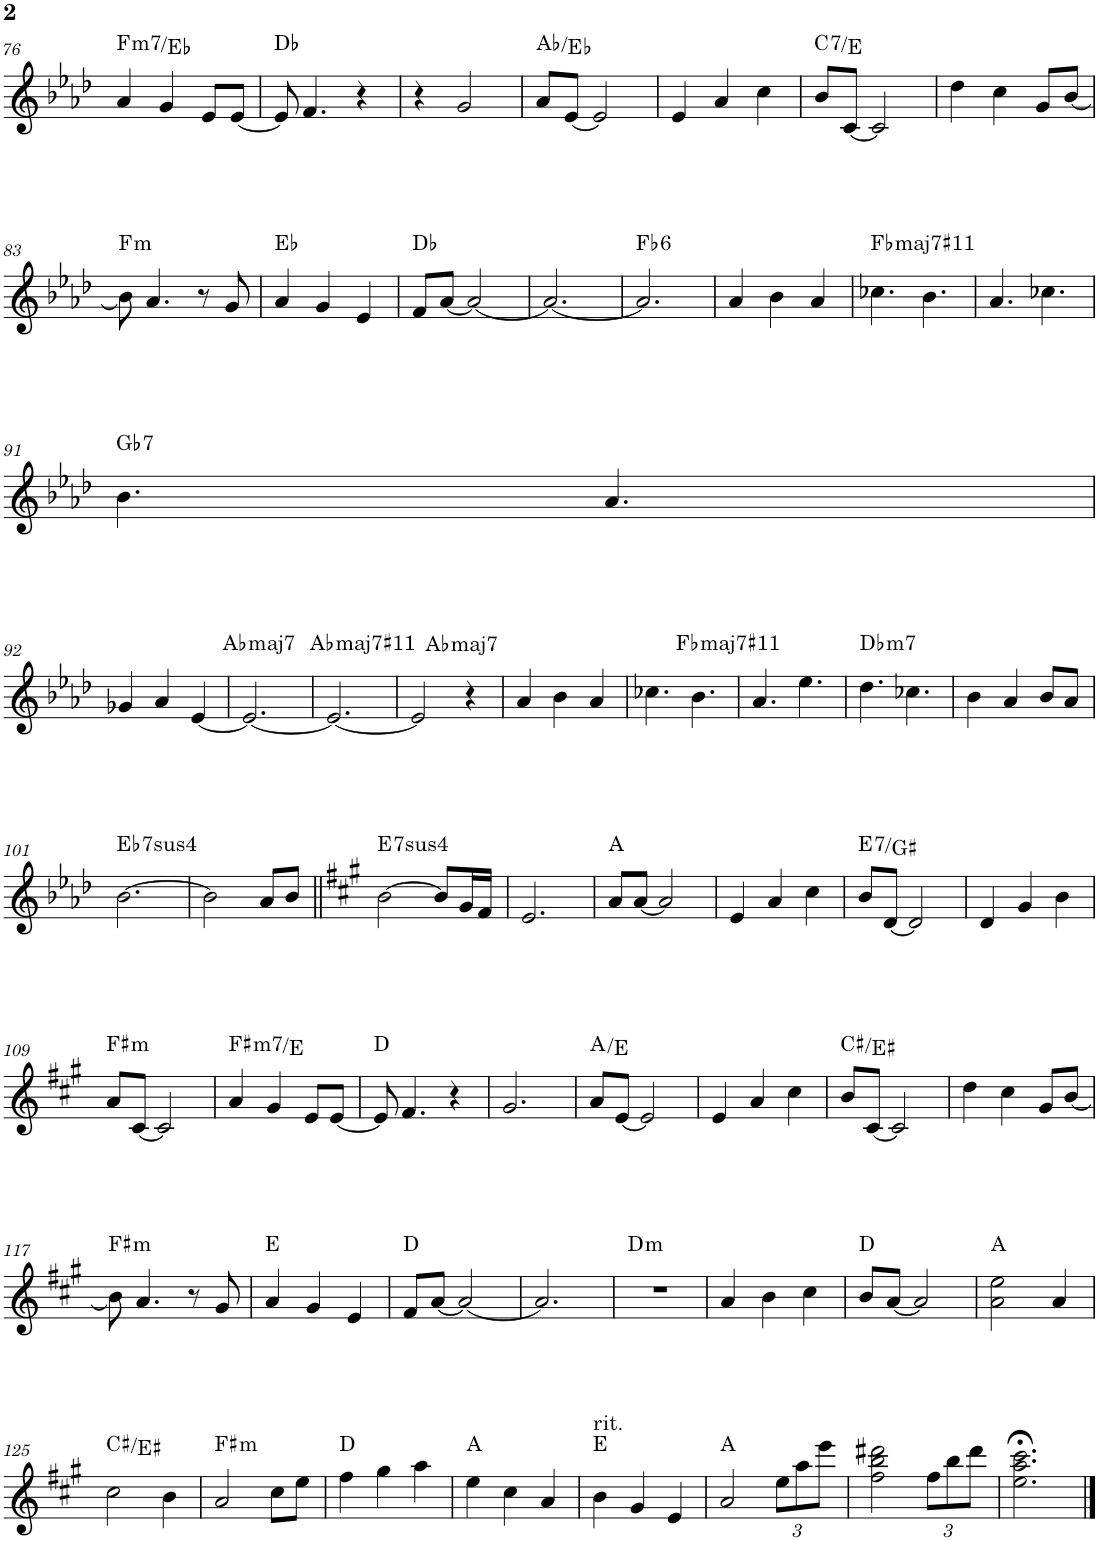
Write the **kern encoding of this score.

**kern	**harte
*part1	*part1
*staff1	*
*I"P1	*
!!LO:PB:g=z
*clefG2	*
*k[b-e-a-d-]	*
*f:	*
*M3/4	*
=76	=76
!	!LO:H:kt=m7
4a-/	F:min7/b7
4g/	.
8e-/L	.
[<8e-/J	.
=77	=77
8e-/]	Db:maj
4.f/	.
4r	.
=78	=78
4r	.
2g/	.
=79	=79
8a-/L	Ab:maj/5
[<8e-/J	.
2e-/]	.
=80	=80
4e-/	.
4a-/	.
4cc\	.
=81	=81
!	!LO:H:kt=7
8b-/L	C:7/3
[<8c/J	.
2c/]	.
=82	=82
4dd-\	.
4cc\	.
8g/L	.
[<8b-/J	.
!!LO:LB:g=z
=83	=83
!	!LO:H:kt=m
8b-\]	F:min
4.a-/	.
8r	.
8g/	.
=84	=84
4a-/	Eb:maj
4g/	.
4e-/	.
=85	=85
8f/L	Db:maj
[<8a-/J	.
2a-/_	.
=86	=86
2.a-/_	.
=87	=87
!	!LO:H:kt=6
2.a-/]	Fb:maj6
=88	=88
4a-/	.
4b-\	.
4a-/	.
=89	=89
!	!LO:H:kt=maj7
4.cc-X\	Fb:maj7(#11)
4.b-\	.
=90	=90
4.a-/	.
4.cc-X\	.
!!LO:LB:g=z
=91	=91
!	!LO:H:kt=7
4.b-\	Gb:7
4.a-/	.
!!LO:LB:g=z
=92	=92
4g-X/	.
4a-/	.
[<4e-/	.
=93	=93
!	!LO:H:kt=maj7
2.e-/_	Ab:maj7
=94	=94
!	!LO:H:kt=maj7
2.e-/_	Ab:maj7(#11)
=95	=95
!	!LO:H:kt=maj7
2e-/]	Ab:maj7
4r	.
=96	=96
4a-/	.
4b-\	.
4a-/	.
=97	=97
*^	*
4.cc-X\	4ryy	.
!	!	!LO:H:kt=maj7
.	2ryy	Fb:maj7(#11)
4.b-\	.	.
*v	*v	*
=98	=98
4.a-/	.
4.ee-\	.
=99	=99
!	!LO:H:kt=m7
4.dd-\	Db:min7
4.cc-X\	.
=100	=100
4b-\	.
4a-/	.
8b-/L	.
8a-/J	.
!!LO:LB:g=z
=101	=101
!	!LO:H:kt=74
[>2.b-\	Eb:sus4(7)
=102	=102
2b-\]	.
8a-/L	.
8b-/J	.
=103||	=103||
*k[f#c#g#]	*
*f#:	*
!	!LO:H:kt=74
[>2b\	E:sus4(7)
8b/L]	.
16g#/L	.
16f#/JJ	.
=104	=104
2.e/	.
=105	=105
8a/L	A:maj
[<8a/J	.
2a/]	.
=106	=106
4e/	.
4a/	.
4cc#\	.
=107	=107
!	!LO:H:kt=7
8b/L	E:7/3
[<8d/J	.
2d/]	.
=108	=108
4d/	.
4g#/	.
4b\	.
!!LO:LB:g=z
=109	=109
!	!LO:H:kt=m
8a/L	F#:min
[<8c#/J	.
2c#/]	.
=110	=110
!	!LO:H:kt=m7
4a/	F#:min7/b7
4g#/	.
8e/L	.
[<8e/J	.
=111	=111
8e/]	D:maj
4.f#/	.
4r	.
=112	=112
2.g#/	.
=113	=113
8a/L	A:maj/5
[<8e/J	.
2e/]	.
=114	=114
4e/	.
4a/	.
4cc#\	.
=115	=115
8b/L	C#:maj/3
[<8c#/J	.
2c#/]	.
=116	=116
4dd\	.
4cc#\	.
8g#/L	.
[<8b/J	.
!!LO:LB:g=z
=117	=117
!	!LO:H:kt=m
8b\]	F#:min
4.a/	.
8r	.
8g#/	.
=118	=118
4a/	E:maj
4g#/	.
4e/	.
=119	=119
8f#/L	D:maj
[<8a/J	.
2a/_	.
=120	=120
2.a/]	.
=121	=121
!	!LO:H:kt=m
2.r	D:min
=122	=122
4a/	.
4b\	.
4cc#\	.
=123	=123
8b/L	D:maj
[<8a/J	.
2a/]	.
=124	=124
2a\ 2ee\	A:maj
4a/	.
!!LO:LB:g=z
=125	=125
2cc#\	C#:maj/3
4b\	.
=126	=126
!	!LO:H:kt=m
2a/	F#:min
8cc#\L	.
8ee\J	.
=127	=127
4ff#\	D:maj
4gg#\	.
4aa\	.
=128	=128
4ee\	A:maj
4cc#\	.
4a/	.
=129	=129
!LO:TX:a:t=rit.	!
4b\	E:maj
4g#/	.
4e/	.
=130	=130
2a/	A:maj
*Xbrackettup	*
12ee\L	.
12aa\	.
12eee\J	.
=131	=131
2ff#\ 2bb\ 2ddd#X\	.
12ff#\L	.
12bb\	.
12ddd#\J	.
=132	=132
2.ee\;< 2.aa\;< 2.ccc#\;<	.
==	==
*-	*-
